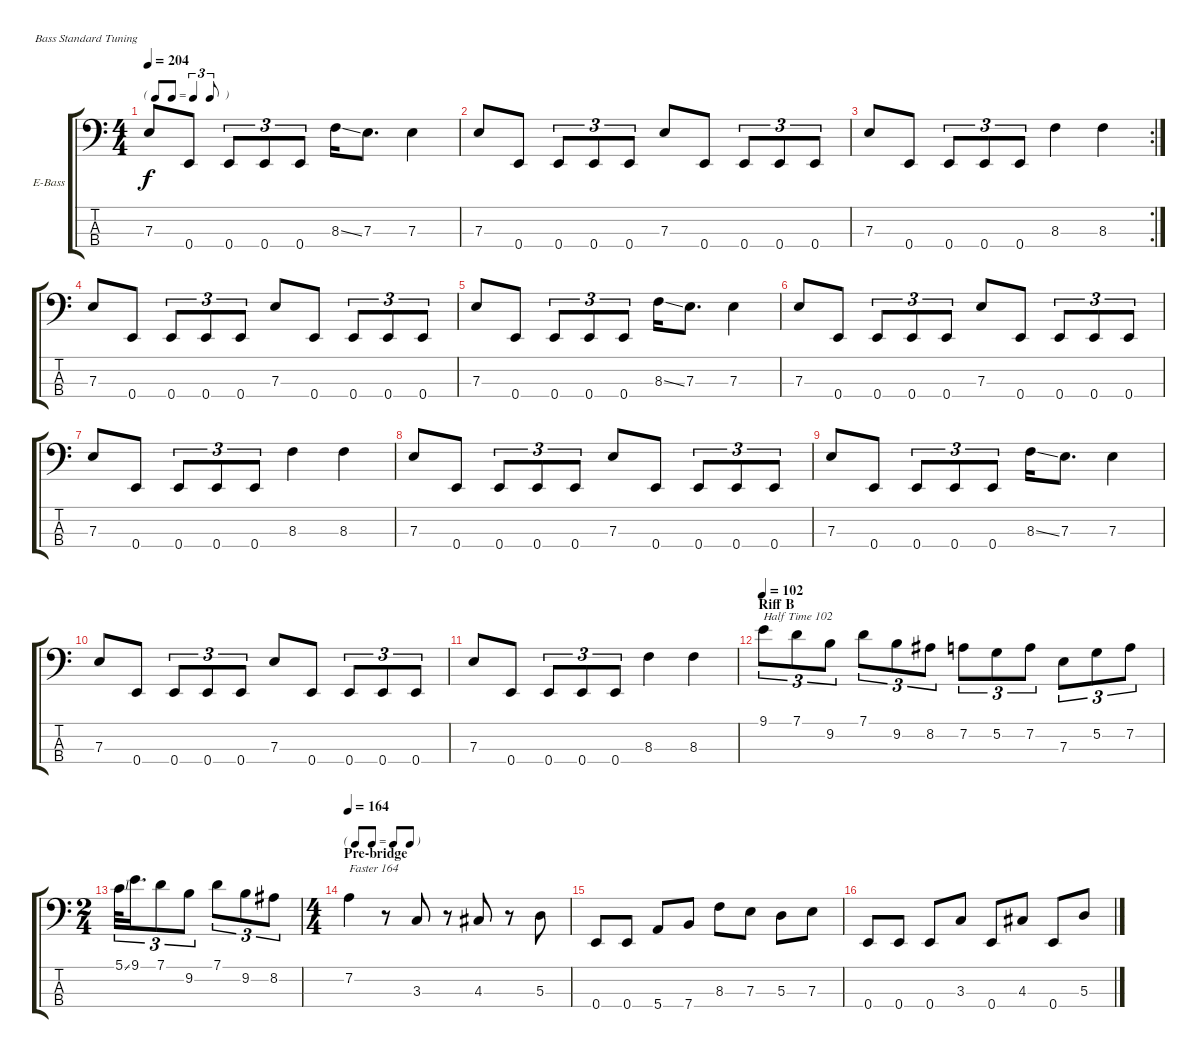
\bracketExtendMode groupsimilarinstruments
\firstSystemTrackNameOrientation horizontal
\otherSystemsTrackNameOrientation horizontal
\track ("Bass" "E-Bass") {instrument electricbassfinger}
\staff {score tabs}
\tuning (G2 D2 A1 E1)
\ts (4 4)
\tf triplet8th
\tempo 204
\clef f4
\ks c
7.3.8{dy f} 0.4.8 0.4.8{tu (3 2)} 0.4.8{tu (3 2)} 0.4.8{tu (3 2)} 8.3{ss}.16 7.3.8{d} 7.3.4 |
7.3.8 0.4.8 0.4.8{tu (3 2)} 0.4.8{tu (3 2)} 0.4.8{tu (3 2)} 7.3.8 0.4.8 0.4.8{tu (3 2)} 0.4.8{tu (3 2)} 0.4.8{tu (3 2)} |
\rc 2
7.3.8 0.4.8 0.4.8{tu (3 2)} 0.4.8{tu (3 2)} 0.4.8{tu (3 2)} 8.3.4 8.3.4 |
7.3.8 0.4.8 0.4.8{tu (3 2)} 0.4.8{tu (3 2)} 0.4.8{tu (3 2)} 7.3.8 0.4.8 0.4.8{tu (3 2)} 0.4.8{tu (3 2)} 0.4.8{tu (3 2)} |
7.3.8 0.4.8 0.4.8{tu (3 2)} 0.4.8{tu (3 2)} 0.4.8{tu (3 2)} 8.3{ss}.16 7.3.8{d} 7.3.4 |
7.3.8 0.4.8 0.4.8{tu (3 2)} 0.4.8{tu (3 2)} 0.4.8{tu (3 2)} 7.3.8 0.4.8 0.4.8{tu (3 2)} 0.4.8{tu (3 2)} 0.4.8{tu (3 2)} |
7.3.8 0.4.8 0.4.8{tu (3 2)} 0.4.8{tu (3 2)} 0.4.8{tu (3 2)} 8.3.4 8.3.4 |
7.3.8 0.4.8 0.4.8{tu (3 2)} 0.4.8{tu (3 2)} 0.4.8{tu (3 2)} 7.3.8 0.4.8 0.4.8{tu (3 2)} 0.4.8{tu (3 2)} 0.4.8{tu (3 2)} |
7.3.8 0.4.8 0.4.8{tu (3 2)} 0.4.8{tu (3 2)} 0.4.8{tu (3 2)} 8.3{ss}.16 7.3.8{d} 7.3.4 |
7.3.8 0.4.8 0.4.8{tu (3 2)} 0.4.8{tu (3 2)} 0.4.8{tu (3 2)} 7.3.8 0.4.8 0.4.8{tu (3 2)} 0.4.8{tu (3 2)} 0.4.8{tu (3 2)} |
7.3.8 0.4.8 0.4.8{tu (3 2)} 0.4.8{tu (3 2)} 0.4.8{tu (3 2)} 8.3.4 8.3.4 |
\section ("" "Riff B")
\tempo 102
9.1.8{tu (3 2) txt "Half Time 102"} 7.1.8{tu (3 2)} 9.2.8{tu (3 2)} 7.1.8{tu (3 2)} 9.2.8{tu (3 2)} 8.2.8{tu (3 2)} 7.2.8{tu (3 2)} 5.2.8{tu (3 2)} 7.2.8{tu (3 2)} 7.3.8{tu (3 2)} 5.2.8{tu (3 2)} 7.2.8{tu (3 2)} |
\ts (2 4)
\beaming (8 2 2)
5.1{ss}.32{tu (3 2)} 9.1.16{d tu (3 2)} 7.1.8{tu (3 2)} 9.2.8{tu (3 2)} 7.1.8{tu (3 2)} 9.2.8{tu (3 2)} 8.2.8{tu (3 2)} |
\ts (4 4)
\beaming (8 2 2 2 2)
\tf none
\section ("" "Pre-bridge")
\tempo 164
7.2.4{txt "Faster 164"} r.8 3.3.8 r.8 4.3.8 r.8 5.3.8 |
0.4.8 0.4.8 5.4.8 7.4.8 8.3.8 7.3.8 5.3.8 7.3.8 |
0.4.8 0.4.8 0.4.8 3.3.8 0.4.8 4.3.8 0.4.8 5.3.8
